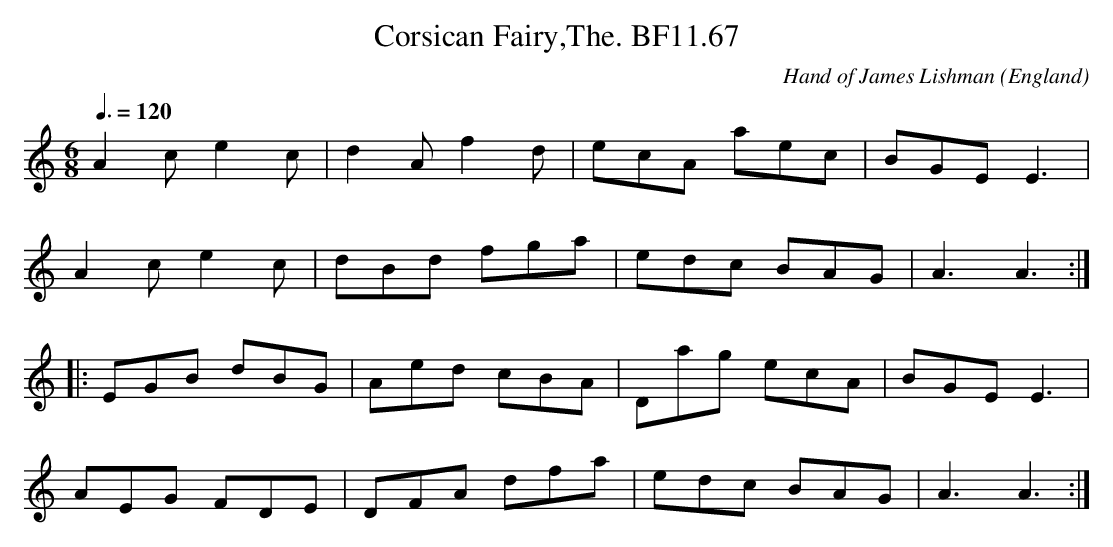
X:1
T:Corsican Fairy,The. BF11.67
C:Hand of James Lishman
L:1/8
M:6/8
O:England
Q:3/8=120
K:C
A2ce2c|d2Af2d|ecA aec|BGEE3|!
A2ce2c|dBd fga|edc BAG|A3A3:|!
|:EGB dBG|Aed cBA|Dag ecA|BGEE3|!
AEG FDE|DFA dfa|edc BAG|A3A3:|
